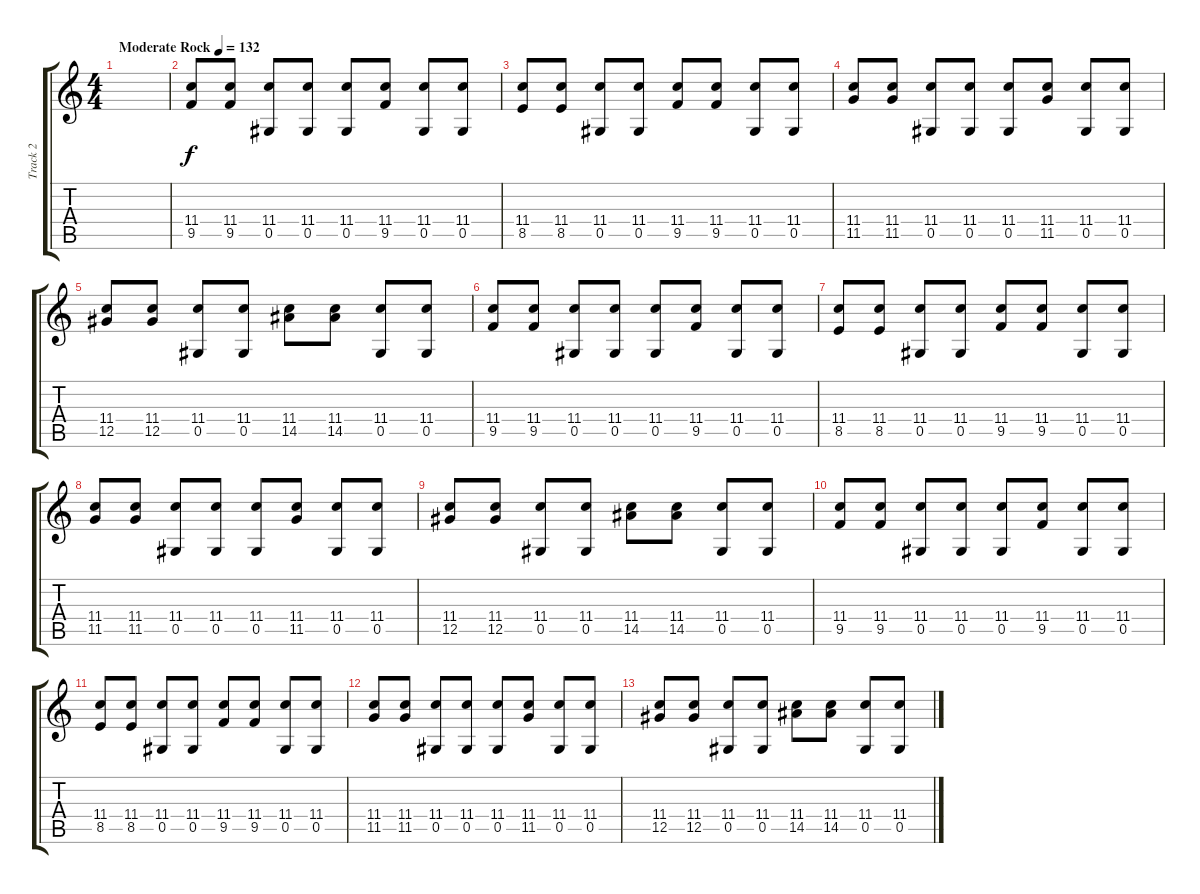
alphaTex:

\track ("Track 2" "Track 2") {instrument distortionguitar}
\staff {score tabs}
\tuning (Eb4 Bb3 Gb3 Db3 Ab2 Eb2) {hide}
\ts (4 4)
\tempo (132 "Moderate Rock")
\clef g2
\ks c
|
(11.4 9.5).8 (11.4 9.5).8 (11.4 0.5).8 (11.4 0.5).8 (11.4 0.5).8 (11.4 9.5).8 (11.4 0.5).8 (11.4 0.5).8 |
(11.4 8.5).8 (11.4 8.5).8 (11.4 0.5).8 (11.4 0.5).8 (11.4 9.5).8 (11.4 9.5).8 (11.4 0.5).8 (11.4 0.5).8 |
(11.4 11.5).8 (11.4 11.5).8 (11.4 0.5).8 (11.4 0.5).8 (11.4 0.5).8 (11.4 11.5).8 (11.4 0.5).8 (11.4 0.5).8 |
(11.4 12.5).8 (11.4 12.5).8 (11.4 0.5).8 (11.4 0.5).8 (11.4 14.5).8 (11.4 14.5).8 (11.4 0.5).8 (11.4 0.5).8 |
(11.4 9.5).8 (11.4 9.5).8 (11.4 0.5).8 (11.4 0.5).8 (11.4 0.5).8 (11.4 9.5).8 (11.4 0.5).8 (11.4 0.5).8 |
(11.4 8.5).8 (11.4 8.5).8 (11.4 0.5).8 (11.4 0.5).8 (11.4 9.5).8 (11.4 9.5).8 (11.4 0.5).8 (11.4 0.5).8 |
(11.4 11.5).8 (11.4 11.5).8 (11.4 0.5).8 (11.4 0.5).8 (11.4 0.5).8 (11.4 11.5).8 (11.4 0.5).8 (11.4 0.5).8 |
(11.4 12.5).8 (11.4 12.5).8 (11.4 0.5).8 (11.4 0.5).8 (11.4 14.5).8 (11.4 14.5).8 (11.4 0.5).8 (11.4 0.5).8 |
(11.4 9.5).8 (11.4 9.5).8 (11.4 0.5).8 (11.4 0.5).8 (11.4 0.5).8 (11.4 9.5).8 (11.4 0.5).8 (11.4 0.5).8 |
(11.4 8.5).8 (11.4 8.5).8 (11.4 0.5).8 (11.4 0.5).8 (11.4 9.5).8 (11.4 9.5).8 (11.4 0.5).8 (11.4 0.5).8 |
(11.4 11.5).8 (11.4 11.5).8 (11.4 0.5).8 (11.4 0.5).8 (11.4 0.5).8 (11.4 11.5).8 (11.4 0.5).8 (11.4 0.5).8 |
(11.4 12.5).8 (11.4 12.5).8 (11.4 0.5).8 (11.4 0.5).8 (11.4 14.5).8 (11.4 14.5).8 (11.4 0.5).8 (11.4 0.5).8
